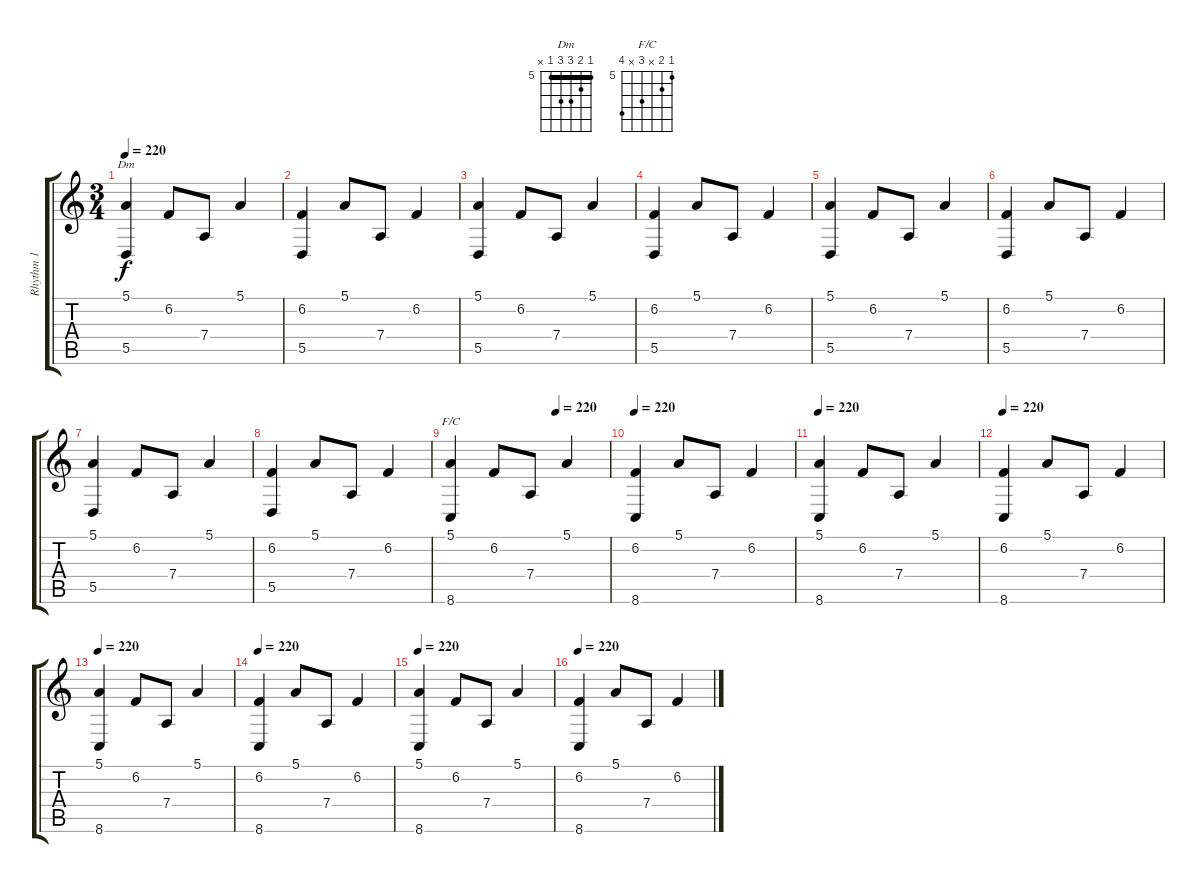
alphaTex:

\track ("Rhythm 1" "Rhythm 1") {instrument harpsichord}
\staff {score tabs}
\tuning (E4 B3 G3 D3 A2 E2) {hide}
\chord ("Dm" 5 6 7 7 5 x) {firstfret 5 barre 5}
\chord ("F/C" 5 6 x 7 x 8) {firstfret 5}
\ts (3 4)
\tempo 220
\clef g2
\ks c
(5.1 5.5).4{ch "Dm" dy f} 6.2.8 7.4.8 5.1.4 |
(6.2 5.5).4 5.1.8 7.4.8 6.2.4 |
(5.1 5.5).4 6.2.8 7.4.8 5.1.4 |
(6.2 5.5).4 5.1.8 7.4.8 6.2.4 |
(5.1 5.5).4 6.2.8 7.4.8 5.1.4 |
(6.2 5.5).4 5.1.8 7.4.8 6.2.4 |
(5.1 5.5).4 6.2.8 7.4.8 5.1.4 |
(6.2 5.5).4 5.1.8 7.4.8 6.2.4 |
\tempo (220 0.6666666666666666)
(5.1 8.6).4{ch "F/C"} 6.2.8 7.4.8 5.1.4 |
\tempo 220
(6.2 8.6).4 5.1.8 7.4.8 6.2.4 |
\tempo 220
(5.1 8.6).4 6.2.8 7.4.8 5.1.4 |
\tempo 220
(6.2 8.6).4 5.1.8 7.4.8 6.2.4 |
\tempo 220
(5.1 8.6).4 6.2.8 7.4.8 5.1.4 |
\tempo 220
(6.2 8.6).4 5.1.8 7.4.8 6.2.4 |
\tempo 220
(5.1 8.6).4 6.2.8 7.4.8 5.1.4 |
\tempo 220
(6.2 8.6).4 5.1.8 7.4.8 6.2.4
